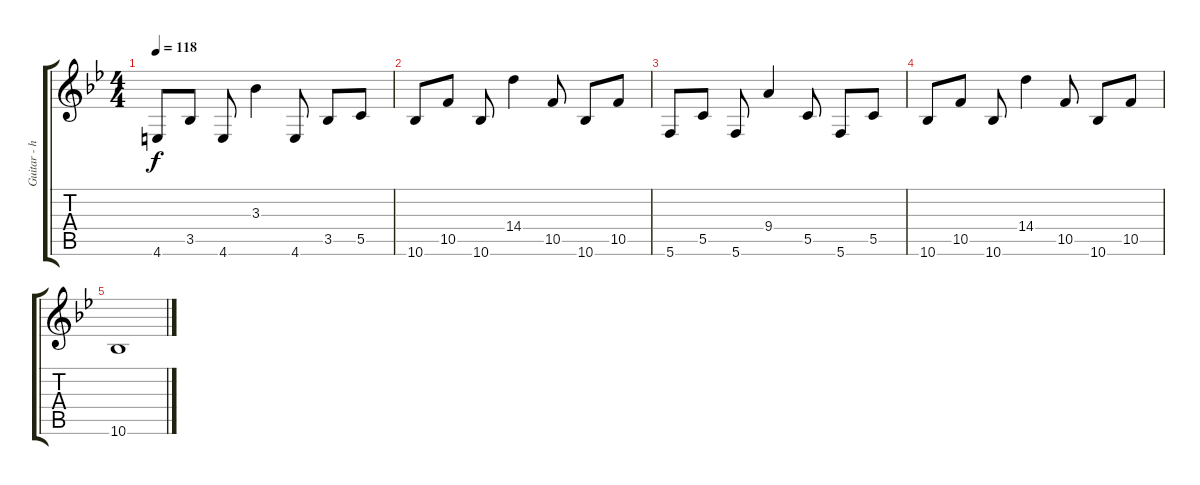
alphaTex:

\track ("Guitar - hid." "Guitar - h") {instrument acousticguitarsteel}
\staff {score tabs}
\tuning (E4 C4 G3 C3 G2 C2) {hide}
\ts (4 4)
\tempo 118
\clef g2
\ks gminor
4.6.8{dy f} 3.5.8 4.6.8 3.3.4 4.6.8 3.5.8 5.5.8 |
10.6.8 10.5.8 10.6.8 14.4.4 10.5.8 10.6.8 10.5.8 |
5.6.8 5.5.8 5.6.8 9.4.4 5.5.8 5.6.8 5.5.8 |
10.6.8 10.5.8 10.6.8 14.4.4 10.5.8 10.6.8 10.5.8 |
10.6.1
